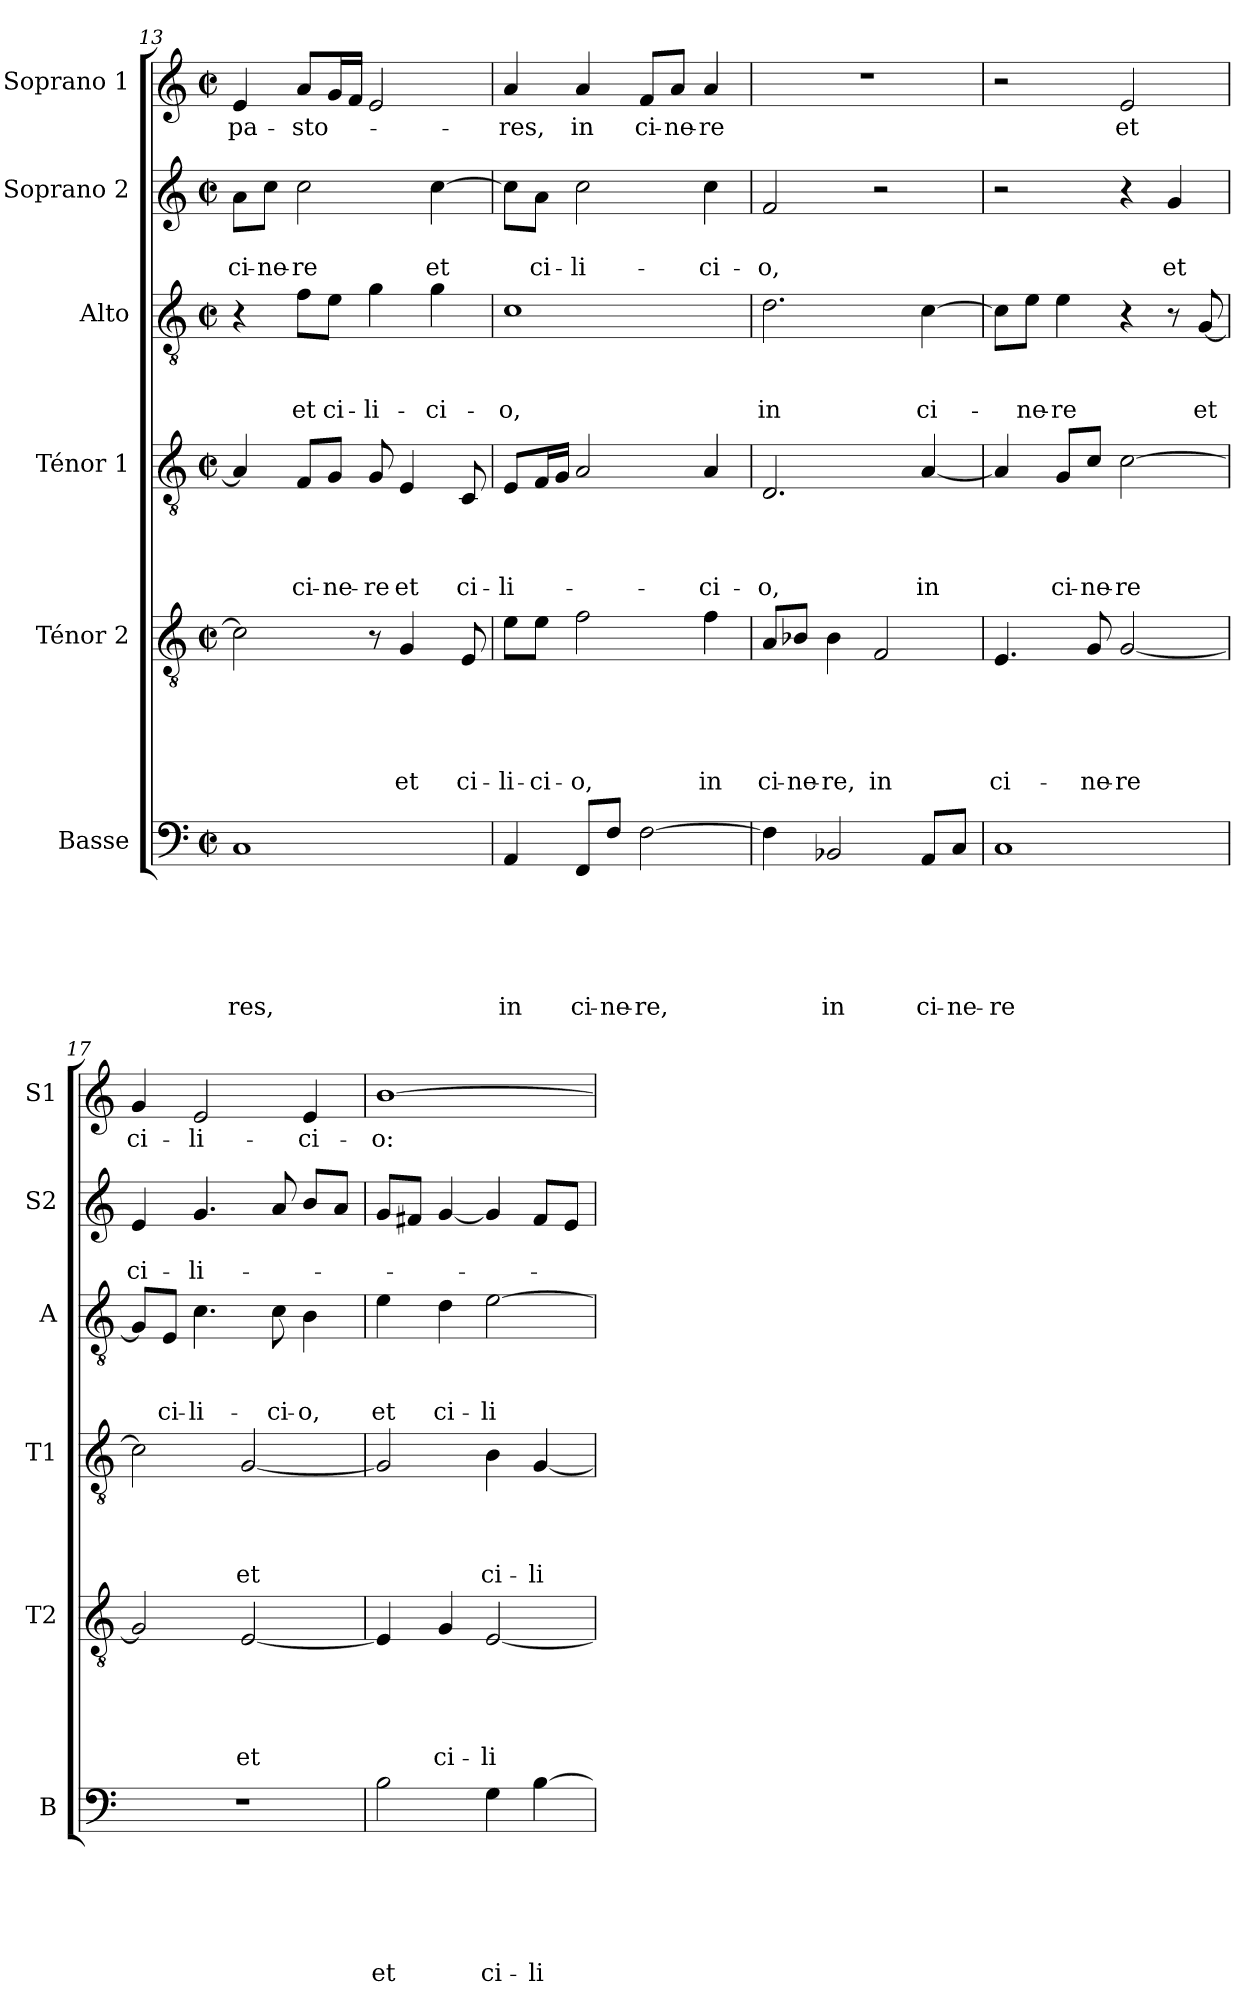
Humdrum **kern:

**kern	**text	**text	**text	**text	**text	**text	**kern	**text	**text	**text	**text	**text	**kern	**text	**text	**text	**text	**kern	**text	**text	**text	**kern	**text	**text	**kern	**text
*part6	*part6	*part6	*part6	*part6	*part6	*part6	*part5	*part5	*part5	*part5	*part5	*part5	*part4	*part4	*part4	*part4	*part4	*part3	*part3	*part3	*part3	*part2	*part2	*part2	*part1	*part1
*staff6	*staff6	*staff6	*staff6	*staff6	*staff6	*staff6	*staff5	*staff5	*staff5	*staff5	*staff5	*staff5	*staff4	*staff4	*staff4	*staff4	*staff4	*staff3	*staff3	*staff3	*staff3	*staff2	*staff2	*staff2	*staff1	*staff1
*I"Basse	*	*	*	*	*	*	*I"Ténor 2	*	*	*	*	*	*I"Ténor 1	*	*	*	*	*I"Alto	*	*	*	*I"Soprano 2	*	*	*I"Soprano 1	*
*I'B	*	*	*	*	*	*	*I'T2	*	*	*	*	*	*I'T1	*	*	*	*	*I'A	*	*	*	*I'S2	*	*	*I'S1	*
!!LO:LB:g=z
*clefF4	*	*	*	*	*	*	*clefGv2	*	*	*	*	*	*clefGv2	*	*	*	*	*clefGv2	*	*	*	*clefG2	*	*	*clefG2	*
*k[]	*	*	*	*	*	*	*k[]	*	*	*	*	*	*k[]	*	*	*	*	*k[]	*	*	*	*k[]	*	*	*k[]	*
*C:	*	*	*	*	*	*	*C:	*	*	*	*	*	*C:	*	*	*	*	*C:	*	*	*	*C:	*	*	*C:	*
*M2/2	*	*	*	*	*	*	*M2/2	*	*	*	*	*	*M2/2	*	*	*	*	*M2/2	*	*	*	*M2/2	*	*	*M2/2	*
*met(c|)	*	*	*	*	*	*	*met(c|)	*	*	*	*	*	*met(c|)	*	*	*	*	*met(c|)	*	*	*	*met(c|)	*	*	*met(c|)	*
=13	=13	=13	=13	=13	=13	=13	=13	=13	=13	=13	=13	=13	=13	=13	=13	=13	=13	=13	=13	=13	=13	=13	=13	=13	=13	=13
!	!	!	!	!	!	!LO:LY:b	!	!	!	!	!	!	!	!	!	!	!	!	!	!	!	!	!	!LO:LY:b	!	!LO:LY:b
1C	.	.	.	.	.	-res,	2c\]	.	.	.	.	.	4A/]	.	.	.	.	4r	.	.	.	8a\L	.	ci-	4e/	pa-
!	!	!	!	!	!	!	!	!	!	!	!	!	!	!	!	!	!	!	!	!	!	!	!	!LO:LY:b	!	!
.	.	.	.	.	.	.	.	.	.	.	.	.	.	.	.	.	.	.	.	.	.	8cc\J	.	-ne-	.	.
!	!	!	!	!	!	!	!	!	!	!	!	!	!	!	!	!	!LO:LY:b	!	!	!	!LO:LY:b	!	!	!LO:LY:b	!	!LO:LY:b
.	.	.	.	.	.	.	.	.	.	.	.	.	8F/L	.	.	.	ci-	8f\L	.	.	et	2cc\	.	-re	8a/L	-sto-
!	!	!	!	!	!	!	!	!	!	!	!	!	!	!	!	!	!LO:LY:b	!	!	!	!LO:LY:b	!	!	!	!	!
.	.	.	.	.	.	.	.	.	.	.	.	.	8G/J	.	.	.	-ne-	8e\J	.	.	ci-	.	.	.	16g/L	.
.	.	.	.	.	.	.	.	.	.	.	.	.	.	.	.	.	.	.	.	.	.	.	.	.	16f/JJ	.
!	!	!	!	!	!	!	!	!	!	!	!	!	!	!	!	!	!LO:LY:b	!	!	!	!LO:LY:b	!	!	!	!	!
.	.	.	.	.	.	.	8r	.	.	.	.	.	8G/	.	.	.	-re	4g\	.	.	-li-	.	.	.	2e/	.
!	!	!	!	!	!	!	!	!	!	!	!	!LO:LY:b	!	!	!	!	!LO:LY:b	!	!	!	!	!	!	!	!	!
.	.	.	.	.	.	.	4G/	.	.	.	.	et	4E/	.	.	.	et	.	.	.	.	.	.	.	.	.
!	!	!	!	!	!	!	!	!	!	!	!	!	!	!	!	!	!	!	!	!	!LO:LY:b	!	!	!LO:LY:b	!	!
.	.	.	.	.	.	.	.	.	.	.	.	.	.	.	.	.	.	4g\	.	.	-ci-	[4cc\	.	et	.	.
!	!	!	!	!	!	!	!	!	!	!	!	!LO:LY:b	!	!	!	!	!LO:LY:b	!	!	!	!	!	!	!	!	!
.	.	.	.	.	.	.	8E/	.	.	.	.	ci-	8C/	.	.	.	ci-	.	.	.	.	.	.	.	.	.
=14	=14	=14	=14	=14	=14	=14	=14	=14	=14	=14	=14	=14	=14	=14	=14	=14	=14	=14	=14	=14	=14	=14	=14	=14	=14	=14
!	!	!	!	!	!	!LO:LY:b	!	!	!	!	!	!LO:LY:b	!	!	!	!	!LO:LY:b	!	!	!	!LO:LY:b	!	!	!	!	!LO:LY:b
4AA/	.	.	.	.	.	in	8e\L	.	.	.	.	-li-	8E/L	.	.	.	-li-	1c	.	.	-o,	8cc\L]	.	.	4a/	-res,
!	!	!	!	!	!	!	!	!	!	!	!	!LO:LY:b	!	!	!	!	!	!	!	!	!	!	!	!LO:LY:b	!	!
.	.	.	.	.	.	.	8e\J	.	.	.	.	-ci-	16F/L	.	.	.	.	.	.	.	.	8a\J	.	ci-	.	.
.	.	.	.	.	.	.	.	.	.	.	.	.	16G/JJ	.	.	.	.	.	.	.	.	.	.	.	.	.
!	!	!	!	!	!	!LO:LY:b	!	!	!	!	!	!LO:LY:b	!	!	!	!	!	!	!	!	!	!	!	!LO:LY:b	!	!LO:LY:b
8FF/L	.	.	.	.	.	ci-	2f\	.	.	.	.	-o,	2A/	.	.	.	.	.	.	.	.	2cc\	.	-li-	4a/	in
!	!	!	!	!	!	!LO:LY:b	!	!	!	!	!	!	!	!	!	!	!	!	!	!	!	!	!	!	!	!
8F/J	.	.	.	.	.	-ne-	.	.	.	.	.	.	.	.	.	.	.	.	.	.	.	.	.	.	.	.
!	!	!	!	!	!	!LO:LY:b	!	!	!	!	!	!	!	!	!	!	!	!	!	!	!	!	!	!	!	!LO:LY:b
[2F\	.	.	.	.	.	-re,	.	.	.	.	.	.	.	.	.	.	.	.	.	.	.	.	.	.	8f/L	ci-
!	!	!	!	!	!	!	!	!	!	!	!	!	!	!	!	!	!	!	!	!	!	!	!	!	!	!LO:LY:b
.	.	.	.	.	.	.	.	.	.	.	.	.	.	.	.	.	.	.	.	.	.	.	.	.	8a/J	-ne-
!	!	!	!	!	!	!	!	!	!	!	!	!LO:LY:b	!	!	!	!	!LO:LY:b	!	!	!	!	!	!	!LO:LY:b	!	!LO:LY:b
.	.	.	.	.	.	.	4f\	.	.	.	.	in	4A/	.	.	.	-ci-	.	.	.	.	4cc\	.	-ci-	4a/	-re
=15	=15	=15	=15	=15	=15	=15	=15	=15	=15	=15	=15	=15	=15	=15	=15	=15	=15	=15	=15	=15	=15	=15	=15	=15	=15	=15
!	!	!	!	!	!	!	!	!	!	!	!	!LO:LY:b	!	!	!	!	!LO:LY:b	!	!	!	!LO:LY:b	!	!	!LO:LY:b	!	!
4F\]	.	.	.	.	.	.	8A/L	.	.	.	.	ci-	2.D/	.	.	.	-o,	2.d\	.	.	in	2f/	.	-o,	1r	.
!	!	!	!	!	!	!	!	!	!	!	!	!LO:LY:b	!	!	!	!	!	!	!	!	!	!	!	!	!	!
.	.	.	.	.	.	.	8B-X/J	.	.	.	.	-ne-	.	.	.	.	.	.	.	.	.	.	.	.	.	.
!	!	!	!	!	!	!LO:LY:b	!	!	!	!	!	!LO:LY:b	!	!	!	!	!	!	!	!	!	!	!	!	!	!
2BB-X/	.	.	.	.	.	in	4B-\	.	.	.	.	-re,	.	.	.	.	.	.	.	.	.	.	.	.	.	.
!	!	!	!	!	!	!	!	!	!	!	!	!LO:LY:b	!	!	!	!	!	!	!	!	!	!	!	!	!	!
.	.	.	.	.	.	.	2F/	.	.	.	.	in	.	.	.	.	.	.	.	.	.	2r	.	.	.	.
!	!	!	!	!	!	!LO:LY:b	!	!	!	!	!	!	!	!	!	!	!LO:LY:b	!	!	!	!LO:LY:b	!	!	!	!	!
8AA/L	.	.	.	.	.	ci-	.	.	.	.	.	.	[4A/	.	.	.	in	[4c\	.	.	ci-	.	.	.	.	.
!	!	!	!	!	!	!LO:LY:b	!	!	!	!	!	!	!	!	!	!	!	!	!	!	!	!	!	!	!	!
8C/J	.	.	.	.	.	-ne-	.	.	.	.	.	.	.	.	.	.	.	.	.	.	.	.	.	.	.	.
=16	=16	=16	=16	=16	=16	=16	=16	=16	=16	=16	=16	=16	=16	=16	=16	=16	=16	=16	=16	=16	=16	=16	=16	=16	=16	=16
!	!	!	!	!	!	!LO:LY:b	!	!	!	!	!	!LO:LY:b	!	!	!	!	!	!	!	!	!	!	!	!	!	!
1C	.	.	.	.	.	-re	4.E/	.	.	.	.	ci-	4A/]	.	.	.	.	8c\L]	.	.	.	2r	.	.	2r	.
!	!	!	!	!	!	!	!	!	!	!	!	!	!	!	!	!	!	!	!	!	!LO:LY:b	!	!	!	!	!
.	.	.	.	.	.	.	.	.	.	.	.	.	.	.	.	.	.	8e\J	.	.	-ne-	.	.	.	.	.
!	!	!	!	!	!	!	!	!	!	!	!	!	!	!	!	!	!LO:LY:b	!	!	!	!LO:LY:b	!	!	!	!	!
.	.	.	.	.	.	.	.	.	.	.	.	.	8G/L	.	.	.	ci-	4e\	.	.	-re	.	.	.	.	.
!	!	!	!	!	!	!	!	!	!	!	!	!LO:LY:b	!	!	!	!	!LO:LY:b	!	!	!	!	!	!	!	!	!
.	.	.	.	.	.	.	8G/	.	.	.	.	-ne-	8c/J	.	.	.	-ne-	.	.	.	.	.	.	.	.	.
!	!	!	!	!	!	!	!	!	!	!	!	!LO:LY:b	!	!	!	!	!LO:LY:b	!	!	!	!	!	!	!	!	!LO:LY:b
.	.	.	.	.	.	.	[2G/	.	.	.	.	-re	[2c\	.	.	.	-re	4r	.	.	.	4r	.	.	2e/	et
!	!	!	!	!	!	!	!	!	!	!	!	!	!	!	!	!	!	!	!	!	!	!	!	!LO:LY:b	!	!
.	.	.	.	.	.	.	.	.	.	.	.	.	.	.	.	.	.	8r	.	.	.	4g/	.	et	.	.
!	!	!	!	!	!	!	!	!	!	!	!	!	!	!	!	!	!	!	!	!	!LO:LY:b	!	!	!	!	!
.	.	.	.	.	.	.	.	.	.	.	.	.	.	.	.	.	.	[8G/	.	.	et	.	.	.	.	.
=17	=17	=17	=17	=17	=17	=17	=17	=17	=17	=17	=17	=17	=17	=17	=17	=17	=17	=17	=17	=17	=17	=17	=17	=17	=17	=17
!	!	!	!	!	!	!	!	!	!	!	!	!	!	!	!	!	!	!	!	!	!	!	!	!LO:LY:b	!	!LO:LY:b
1r	.	.	.	.	.	.	2G/]	.	.	.	.	.	2c\]	.	.	.	.	8G/L]	.	.	.	4e/	.	ci-	4g/	ci-
!	!	!	!	!	!	!	!	!	!	!	!	!	!	!	!	!	!	!	!	!	!LO:LY:b	!	!	!	!	!
.	.	.	.	.	.	.	.	.	.	.	.	.	.	.	.	.	.	8E/J	.	.	ci-	.	.	.	.	.
!	!	!	!	!	!	!	!	!	!	!	!	!	!	!	!	!	!	!	!	!	!LO:LY:b	!	!	!LO:LY:b	!	!LO:LY:b
.	.	.	.	.	.	.	.	.	.	.	.	.	.	.	.	.	.	4.c\	.	.	-li-	4.g/	.	-li-	2e/	-li-
!	!	!	!	!	!	!	!	!	!	!	!	!LO:LY:b	!	!	!	!	!LO:LY:b	!	!	!	!	!	!	!	!	!
.	.	.	.	.	.	.	[2E/	.	.	.	.	et	[2G/	.	.	.	et	.	.	.	.	.	.	.	.	.
!	!	!	!	!	!	!	!	!	!	!	!	!	!	!	!	!	!	!	!	!	!LO:LY:b	!	!	!	!	!
.	.	.	.	.	.	.	.	.	.	.	.	.	.	.	.	.	.	8c\	.	.	-ci-	8a/	.	.	.	.
!	!	!	!	!	!	!	!	!	!	!	!	!	!	!	!	!	!	!	!	!	!LO:LY:b	!	!	!	!	!LO:LY:b
.	.	.	.	.	.	.	.	.	.	.	.	.	.	.	.	.	.	4B\	.	.	-o,	8b/L	.	.	4e/	-ci-
.	.	.	.	.	.	.	.	.	.	.	.	.	.	.	.	.	.	.	.	.	.	8a/J	.	.	.	.
!!LO:PB:g=z
=18	=18	=18	=18	=18	=18	=18	=18	=18	=18	=18	=18	=18	=18	=18	=18	=18	=18	=18	=18	=18	=18	=18	=18	=18	=18	=18
!	!	!	!	!	!	!LO:LY:b	!	!	!	!	!	!	!	!	!	!	!	!	!	!	!LO:LY:b	!	!	!	!	!LO:LY:b
2B\	.	.	.	.	.	et	4E/]	.	.	.	.	.	2G/]	.	.	.	.	4e\	.	.	et	8g/L	.	.	[1b	-o:
.	.	.	.	.	.	.	.	.	.	.	.	.	.	.	.	.	.	.	.	.	.	8f#X/J	.	.	.	.
!	!	!	!	!	!	!	!	!	!	!	!	!LO:LY:b	!	!	!	!	!	!	!	!	!LO:LY:b	!	!	!	!	!
.	.	.	.	.	.	.	4G/	.	.	.	.	ci-	.	.	.	.	.	4d\	.	.	ci-	[4g/	.	.	.	.
!	!	!	!	!	!	!LO:LY:b	!	!	!	!	!	!LO:LY:b	!	!	!	!	!LO:LY:b	!	!	!	!LO:LY:b	!	!	!	!	!
4G\	.	.	.	.	.	ci-	[2E/	.	.	.	.	-li-	4B\	.	.	.	ci-	[2e\	.	.	-li-	4g/]	.	.	.	.
!	!	!	!	!	!	!LO:LY:b	!	!	!	!	!	!	!	!	!	!	!LO:LY:b	!	!	!	!	!	!	!	!	!
[4B\	.	.	.	.	.	-li-	.	.	.	.	.	.	[4G/	.	.	.	-li-	.	.	.	.	8f#/L	.	.	.	.
.	.	.	.	.	.	.	.	.	.	.	.	.	.	.	.	.	.	.	.	.	.	8e/J	.	.	.	.
=	=	=	=	=	=	=	=	=	=	=	=	=	=	=	=	=	=	=	=	=	=	=	=	=	=	=
*-	*-	*-	*-	*-	*-	*-	*-	*-	*-	*-	*-	*-	*-	*-	*-	*-	*-	*-	*-	*-	*-	*-	*-	*-	*-	*-
